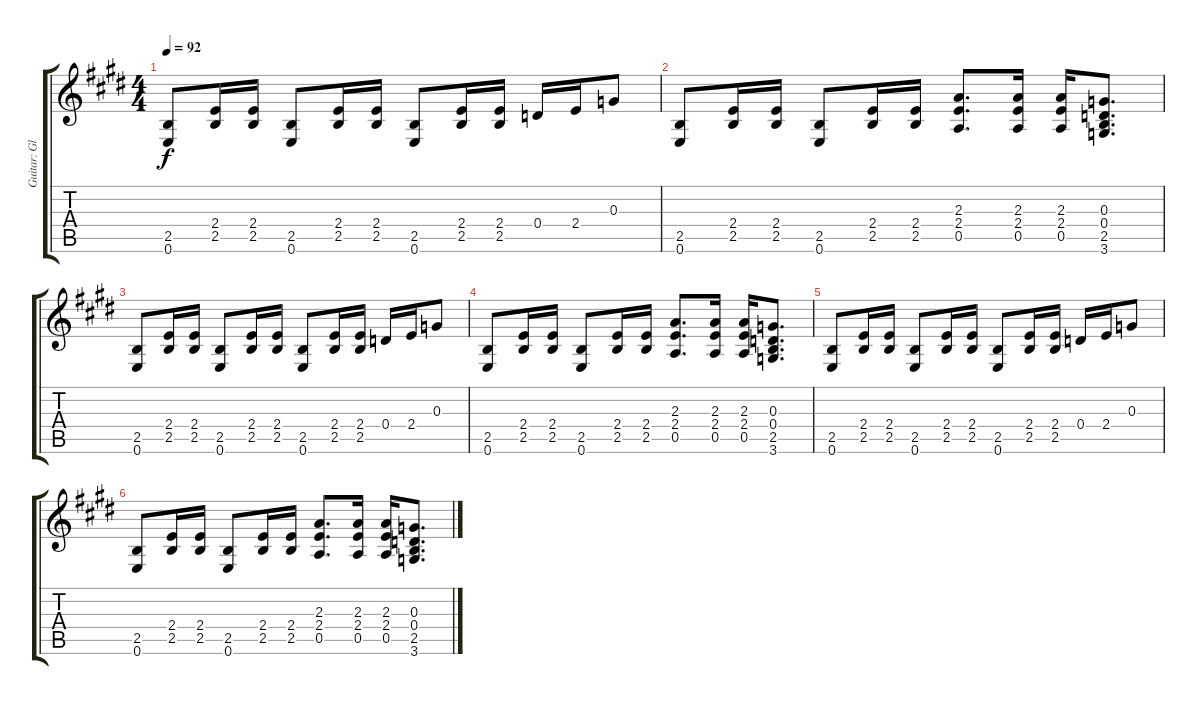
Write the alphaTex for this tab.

\track ("Guitar: Glenn" "Guitar: Gl") {instrument distortionguitar}
\staff {score tabs}
\tuning (E4 B3 G3 D3 A2 E2) {hide}
\ts (4 4)
\tempo 92
\clef g2
\ks e
(2.5 0.6).8{dy f} (2.4 2.5).16 (2.4 2.5).16 (2.5 0.6).8 (2.4 2.5).16 (2.4 2.5).16 (2.5 0.6).8 (2.4 2.5).16 (2.4 2.5).16 0.4.16 2.4.16 0.3.8 |
(2.5 0.6).8 (2.4 2.5).16 (2.4 2.5).16 (2.5 0.6).8 (2.4 2.5).16 (2.4 2.5).16 (2.3 2.4 0.5).8{d} (2.3 2.4 0.5).16 (2.3 2.4 0.5).16 (0.3 0.4 2.5 3.6).8{d} |
(2.5 0.6).8 (2.4 2.5).16 (2.4 2.5).16 (2.5 0.6).8 (2.4 2.5).16 (2.4 2.5).16 (2.5 0.6).8 (2.4 2.5).16 (2.4 2.5).16 0.4.16 2.4.16 0.3.8 |
(2.5 0.6).8 (2.4 2.5).16 (2.4 2.5).16 (2.5 0.6).8 (2.4 2.5).16 (2.4 2.5).16 (2.3 2.4 0.5).8{d} (2.3 2.4 0.5).16 (2.3 2.4 0.5).16 (0.3 0.4 2.5 3.6).8{d} |
(2.5 0.6).8 (2.4 2.5).16 (2.4 2.5).16 (2.5 0.6).8 (2.4 2.5).16 (2.4 2.5).16 (2.5 0.6).8 (2.4 2.5).16 (2.4 2.5).16 0.4.16 2.4.16 0.3.8 |
(2.5 0.6).8 (2.4 2.5).16 (2.4 2.5).16 (2.5 0.6).8 (2.4 2.5).16 (2.4 2.5).16 (2.3 2.4 0.5).8{d} (2.3 2.4 0.5).16 (2.3 2.4 0.5).16 (0.3 0.4 2.5 3.6).8{d}
